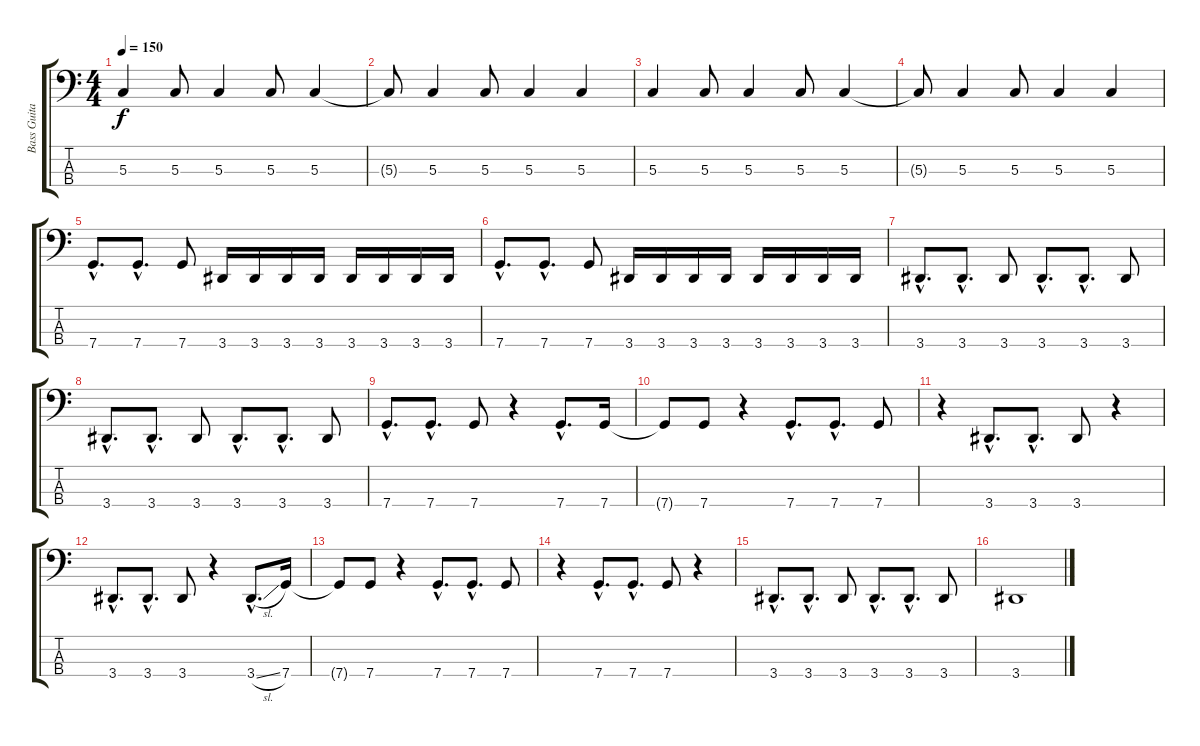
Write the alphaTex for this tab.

\track ("Bass Guitar" "Bass Guita") {instrument electricbasspick}
\staff {score tabs}
\tuning (F2 C2 G1 C1) {hide}
\ts (4 4)
\tempo 150
\clef f4
\ks c
5.3.4{dy f} 5.3.8 5.3.4 5.3.8 5.3.4 |
5.3{t}.8 5.3.4 5.3.8 5.3.4 5.3.4 |
5.3.4 5.3.8 5.3.4 5.3.8 5.3.4 |
5.3{t}.8 5.3.4 5.3.8 5.3.4 5.3.4 |
7.4{hac}.8{d} 7.4{hac}.8{d} 7.4.8 3.4.16 3.4.16 3.4.16 3.4.16 3.4.16 3.4.16 3.4.16 3.4.16 |
7.4{hac}.8{d} 7.4{hac}.8{d} 7.4.8 3.4.16 3.4.16 3.4.16 3.4.16 3.4.16 3.4.16 3.4.16 3.4.16 |
3.4{hac}.8{d} 3.4{hac}.8{d} 3.4.8 3.4{hac}.8{d} 3.4{hac}.8{d} 3.4.8 |
3.4{hac}.8{d} 3.4{hac}.8{d} 3.4.8 3.4{hac}.8{d} 3.4{hac}.8{d} 3.4.8 |
7.4{hac}.8{d} 7.4{hac}.8{d} 7.4.8 r.4 7.4{hac}.8{d} 7.4.16 |
7.4{t}.8 7.4.8 r.4 7.4{hac}.8{d} 7.4{hac}.8{d} 7.4.8 |
r.4 3.4{hac}.8{d} 3.4{hac}.8{d} 3.4.8 r.4 |
3.4{hac}.8{d} 3.4{hac}.8{d} 3.4.8 r.4 3.4{sl hac}.8{d} 7.4.16 |
7.4{t}.8 7.4.8 r.4 7.4{hac}.8{d} 7.4{hac}.8{d} 7.4.8 |
r.4 7.4{hac}.8{d} 7.4{hac}.8{d} 7.4.8 r.4 |
3.4{hac}.8{d} 3.4{hac}.8{d} 3.4.8 3.4{hac}.8{d} 3.4{hac}.8{d} 3.4.8 |
3.4.1
